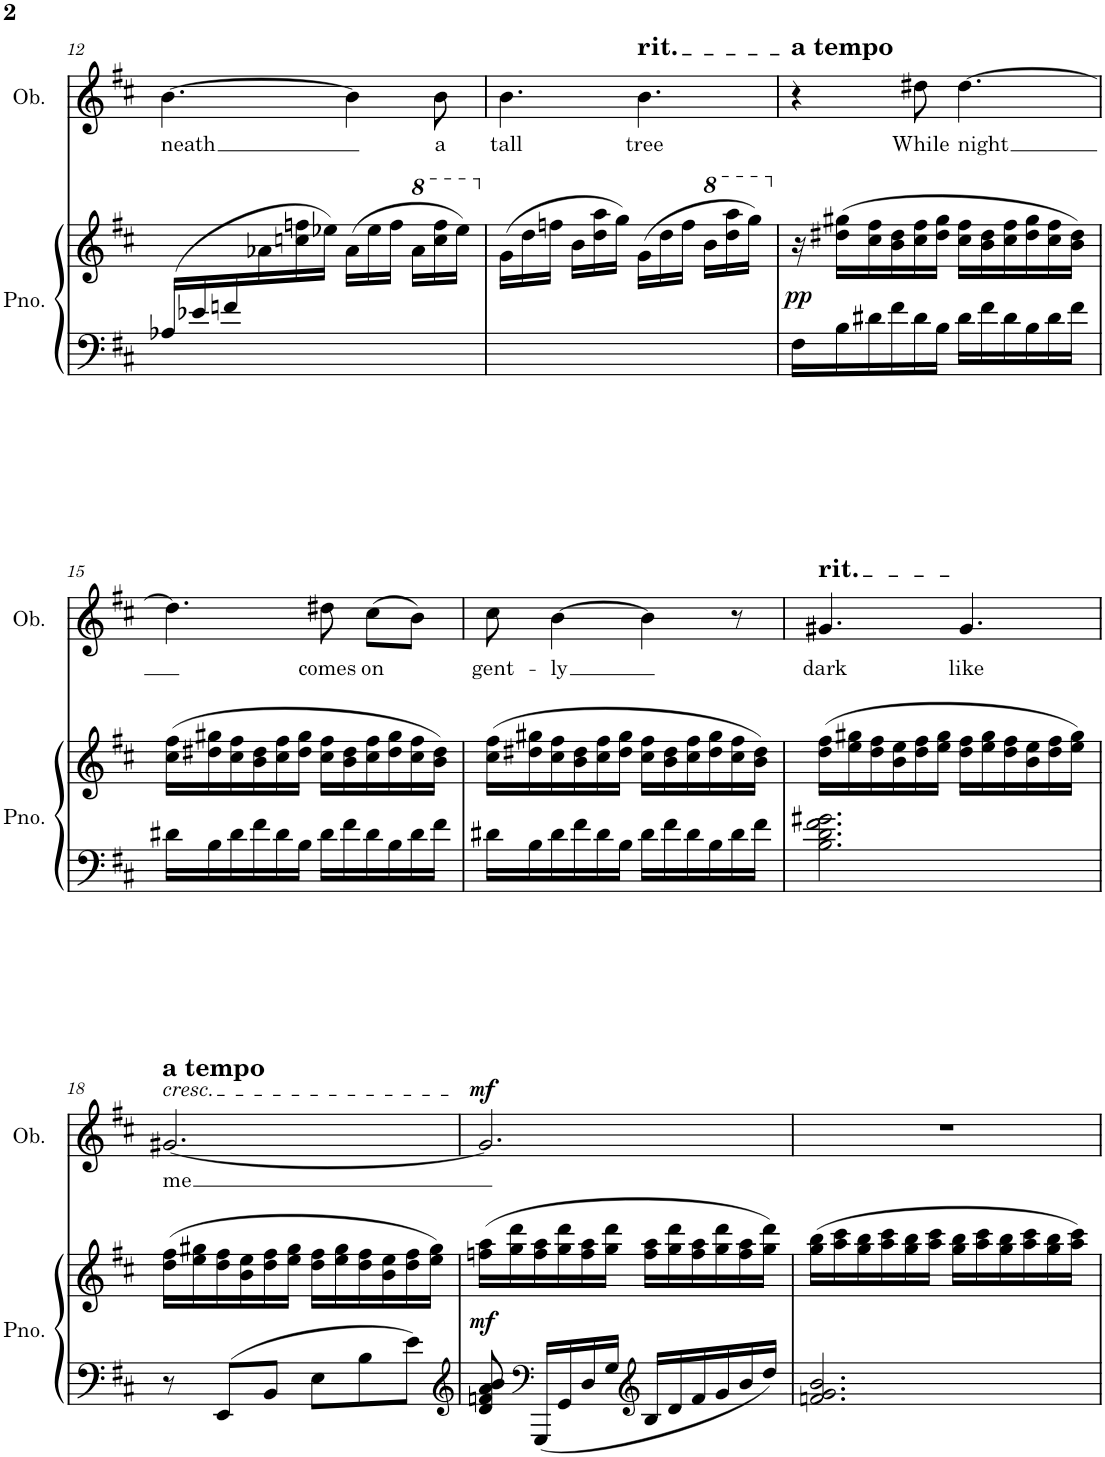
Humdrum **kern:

**kern	**kern	**dynam	**kern	**text	**dynam
*part2	*part2	*part2	*part1	*part1	*part1
*staff3	*staff2	*staff2/3	*staff1	*staff1	*staff1
*I"Piano	*	*	*I"Oboe	*	*
*I'Pno.	*	*	*I'Ob.	*	*
!!LO:PB:g=z
*clefF4	*clefG2	*	*clefG2	*	*
*k[f#c#]	*k[f#c#]	*	*k[f#c#]	*	*
*M6/8	*M6/8	*	*M6/8	*	*
=12	=12	=12	=12	=12	=12
*	*^	*	*	*	*
!	!	!	!	!	!LO:LY:b	!
(16A-X/LL	4.ryy	8.ryy	.	[4.b\	neath	.
16e-X/	.	.	.	.	.	.
16fn/	.	.	.	.	.	.
8.ryy	.	16a-X\	.	.	.	.
.	.	16ccn\ 16ffn\	.	.	.	.
.	.	16ee-X\JJ)	.	.	.	.
4.ryy	(16a-\LL	4.ryy	.	4b\]	.	.
.	16ee-\	.	.	.	.	.
.	16ff\JJ	.	.	.	.	.
*	*8va	*	*	*	*	*
.	16aa-\LL	.	.	.	.	.
!	!	!	!	!	!LO:LY:b	!
.	16ccc\ 16fff\	.	.	8b\	a	.
.	16eee-\JJ)	.	.	.	.	.
*	*v	*v	*	*	*	*
=13	=13	=13	=13	=13	=13
*	*X8va	*	*	*	*
!	!	!	!	!LO:LY:b	!
2.ryy	(16g\LL	.	4.b\	tall	.
.	16dd\	.	.	.	.
.	16ffn\JJ	.	.	.	.
.	16b\LL	.	.	.	.
.	16dd\ 16aa\	.	.	.	.
.	16gg\JJ)	.	.	.	.
!	!	!	!LO:TX:a:t=rit.	!	!
!	!	!	!	!LO:LY:b	!
.	(16g\LL	.	4.b\	tree	.
.	16dd\	.	.	.	.
.	16ff\JJ	.	.	.	.
*	*8va	*	*	*	*
.	16bb\LL	.	.	.	.
.	16ddd\ 16aaa\	.	.	.	.
.	16ggg\JJ)	.	.	.	.
=14	=14	=14	=14	=14	=14
*	*X8va	*	*	*	*
!	!	!	!LO:TX:a:B:t=a tempo	!	!
!	!	!LO:DY:b	!	!	!
16F#\LL	16r	pp	4r	.	.
16B\	(16dd#X\ 16gg#X\LL	.	.	.	.
16d#X\	16cc#\ 16ff#\	.	.	.	.
16f#\	16b\ 16dd#\	.	.	.	.
!	!	!	!	!LO:LY:b	!
16d#\	16cc#\ 16ff#\	.	8dd#X\	While	.
16B\JJ	16dd#\ 16gg#\JJ	.	.	.	.
!	!	!	!	!LO:LY:b	!
16d#\LL	16cc#\ 16ff#\LL	.	[4.dd#\	night	.
16f#\	16b\ 16dd#\	.	.	.	.
16d#\	16cc#\ 16ff#\	.	.	.	.
16B\	16dd#\ 16gg#\	.	.	.	.
16d#\	16cc#\ 16ff#\	.	.	.	.
16f#\JJ	16b\ 16dd#\JJ)	.	.	.	.
!!LO:LB:g=z
=15	=15	=15	=15	=15	=15
16d#X\LL	(16cc#\ 16ff#\LL	.	4.dd#\]	.	.
16B\	16dd#X\ 16gg#X\	.	.	.	.
16d#\	16cc#\ 16ff#\	.	.	.	.
16f#\	16b\ 16dd#\	.	.	.	.
16d#\	16cc#\ 16ff#\	.	.	.	.
16B\JJ	16dd#\ 16gg#\JJ	.	.	.	.
!	!	!	!	!LO:LY:b	!
16d#\LL	16cc#\ 16ff#\LL	.	8dd#X\	comes	.
16f#\	16b\ 16dd#\	.	.	.	.
!	!	!	!	!LO:LY:b	!
16d#\	16cc#\ 16ff#\	.	(8cc#\L	on	.
16B\	16dd#\ 16gg#\	.	.	.	.
16d#\	16cc#\ 16ff#\	.	8b\J)	.	.
16f#\JJ	16b\ 16dd#\JJ)	.	.	.	.
=16	=16	=16	=16	=16	=16
!	!	!	!	!LO:LY:b	!
16d#X\LL	(16cc#\ 16ff#\LL	.	8cc#\	gent-	.
16B\	16dd#X\ 16gg#X\	.	.	.	.
!	!	!	!	!LO:LY:b	!
16d#\	16cc#\ 16ff#\	.	[4b\	-ly	.
16f#\	16b\ 16dd#\	.	.	.	.
16d#\	16cc#\ 16ff#\	.	.	.	.
16B\JJ	16dd#\ 16gg#\JJ	.	.	.	.
16d#\LL	16cc#\ 16ff#\LL	.	4b\]	.	.
16f#\	16b\ 16dd#\	.	.	.	.
16d#\	16cc#\ 16ff#\	.	.	.	.
16B\	16dd#\ 16gg#\	.	.	.	.
16d#\	16cc#\ 16ff#\	.	8r	.	.
16f#\JJ	16b\ 16dd#\JJ)	.	.	.	.
=17	=17	=17	=17	=17	=17
!	!	!	!LO:TX:a:t=rit.	!	!
!	!	!	!	!LO:LY:b	!
2.B\ 2.d\ 2.f#\ 2.g#X\	(16dd\ 16ff#\LL	.	4.g#X/	dark	.
.	16ee\ 16gg#X\	.	.	.	.
.	16dd\ 16ff#\	.	.	.	.
.	16b\ 16ee\	.	.	.	.
.	16dd\ 16ff#\	.	.	.	.
.	16ee\ 16gg#\JJ	.	.	.	.
!	!	!	!	!LO:LY:b	!
.	16dd\ 16ff#\LL	.	4.g#/	like	.
.	16ee\ 16gg#\	.	.	.	.
.	16dd\ 16ff#\	.	.	.	.
.	16b\ 16ee\	.	.	.	.
.	16dd\ 16ff#\	.	.	.	.
.	16ee\ 16gg#\JJ)	.	.	.	.
!!LO:LB:g=z
=18	=18	=18	=18	=18	=18
!	!	!	!LO:TX:a:B:t=a tempo	!	!
!	!	!	!LO:TX:a:i:t=cresc.	!	!
!	!	!	!	!LO:LY:b	!
8r	(16dd\ 16ff#\LL	.	[2.g#X/	me	.
.	16ee\ 16gg#X\	.	.	.	.
8EE/L	16dd\ 16ff#\	.	.	.	.
.	16b\ 16ee\	.	.	.	.
8BB/J	16dd\ 16ff#\	.	.	.	.
.	16ee\ 16gg#\JJ	.	.	.	.
8E\L	16dd\ 16ff#\LL	.	.	.	.
.	16ee\ 16gg#\	.	.	.	.
8B\	16dd\ 16ff#\	.	.	.	.
.	16b\ 16ee\	.	.	.	.
8e\J	16dd\ 16ff#\	.	.	.	.
.	16ee\ 16gg#\JJ)	.	.	.	.
=19	=19	=19	=19	=19	=19
*clefG2	*	*	*	*	*
!	!	!LO:DY:b	!	!	!LO:DY:a
8d/ 8fn/ 8a/ 8b/	(16ffn\ 16aa\LL	mf	2.g#/]	.	mf
.	16gg\ 16ddd\	.	.	.	.
*clefF4	*	*	*	*	*
16GGG/LL	16ff\ 16aa\	.	.	.	.
16GG/	16gg\ 16ddd\	.	.	.	.
16D/	16ff\ 16aa\	.	.	.	.
16G/JJ	16gg\ 16ddd\JJ	.	.	.	.
*clefG2	*	*	*	*	*
16B/LL	16ff\ 16aa\LL	.	.	.	.
16d/	16gg\ 16ddd\	.	.	.	.
16f/	16ff\ 16aa\	.	.	.	.
16g/	16gg\ 16ddd\	.	.	.	.
16b/	16ff\ 16aa\	.	.	.	.
16dd/JJ	16gg\ 16ddd\JJ)	.	.	.	.
=20	=20	=20	=20	=20	=20
2.fn/ 2.g/ 2.b/	(16gg\ 16bb\LL	.	2.r	.	.
.	16aa\ 16ccc#\	.	.	.	.
.	16gg\ 16bb\	.	.	.	.
.	16aa\ 16ccc#\	.	.	.	.
.	16gg\ 16bb\	.	.	.	.
.	16aa\ 16ccc#\JJ	.	.	.	.
.	16gg\ 16bb\LL	.	.	.	.
.	16aa\ 16ccc#\	.	.	.	.
.	16gg\ 16bb\	.	.	.	.
.	16aa\ 16ccc#\	.	.	.	.
.	16gg\ 16bb\	.	.	.	.
.	16aa\ 16ccc#\JJ)	.	.	.	.
=	=	=	=	=	=
*-	*-	*-	*-	*-	*-
